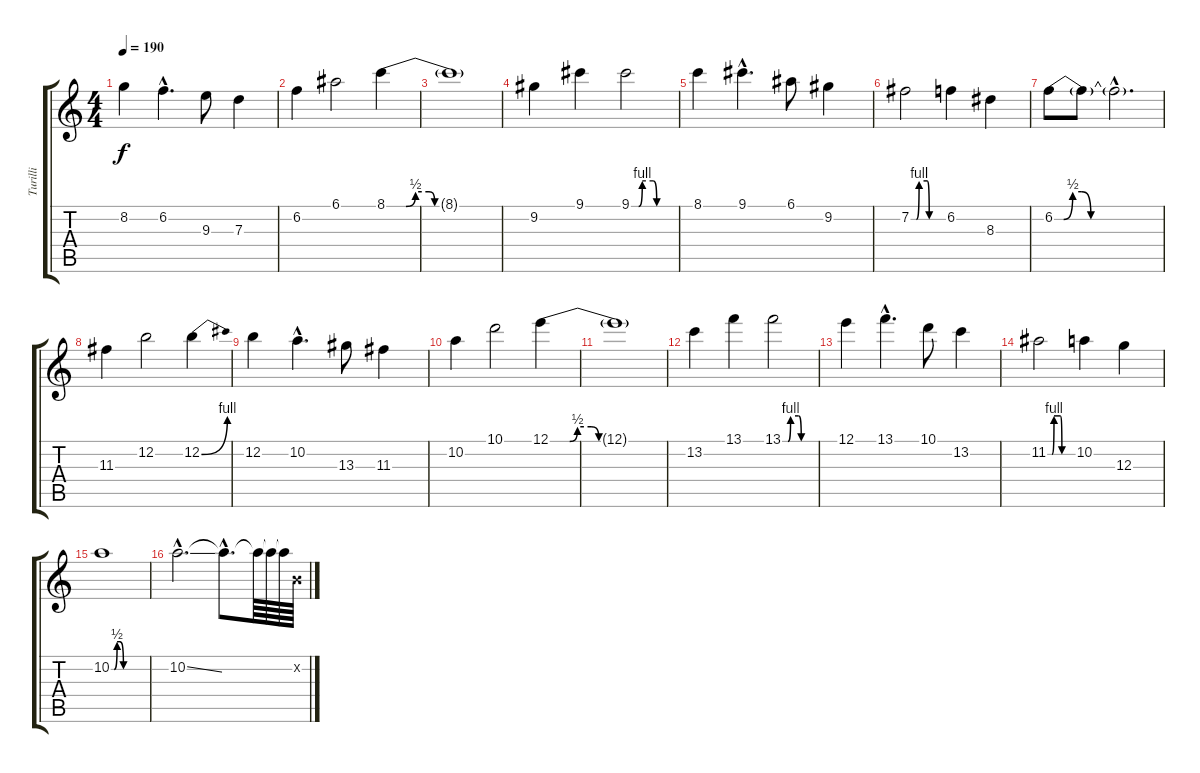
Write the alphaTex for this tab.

\track ("Turilli" "Turilli") {instrument distortionguitar}
\staff {score tabs}
\tuning (E4 B3 G3 D3 A2 E2) {hide}
\ts (4 4)
\tempo 190
\clef g2
\ks c
8.2{t}.4{dy f} 6.2{hac}.4{d} 9.3.8 7.3.4 |
6.2.4 6.1.2 8.1{be (custom 0 0 10 0 15 2 22 2 25 0 30 0 60 0)}.4 |
8.1{t}.1 |
9.2.4 9.1.4 9.1{be (custom 0 0 10 0 15 4 30 4 35 0 45 0 60 0)}.2 |
8.1.4 9.1{hac}.4{d} 6.1.8 9.2.4 |
7.2{be (custom 0 0 10 0 15 4 30 4 34 0 45 0 60 0)}.2 6.2.4 8.3.4 |
6.2{be (custom 0 0 5 0 10 2 15 2 20 0 30 0 35 0 45 0 60 0)}.8 6.2{t}.8 6.2{hac t}.2{d} |
11.3.4 12.2.2 12.2{be (bend 0 0 60 4)}.4 |
12.2.4 10.2{hac}.4{d} 13.3.8 11.3.4 |
10.2.4 10.1.2 12.1{be (custom 0 0 10 0 14 2 21 2 25 0 30 0 60 0)}.4 |
12.1{t}.1 |
13.2.4 13.1.4 13.1{be (custom 0 0 10 0 15 4 30 4 35 0 45 0 60 0)}.2 |
12.1.4 13.1{hac}.4{d} 10.1.8 13.2.4 |
11.2{be (custom 0 0 10 0 15 4 30 4 34 0 45 0 60 0)}.2 10.2.4 12.3.4 |
10.2{be (custom 0 0 5 0 10 2 15 2 21 0 30 0 45 0 60 0)}.1 |
10.2{ss hac}.2{d} 10.2{hac t}.8{d} 10.2{t}.64 10.2{t}.64 10.2{t}.64 0.2{x}.64
